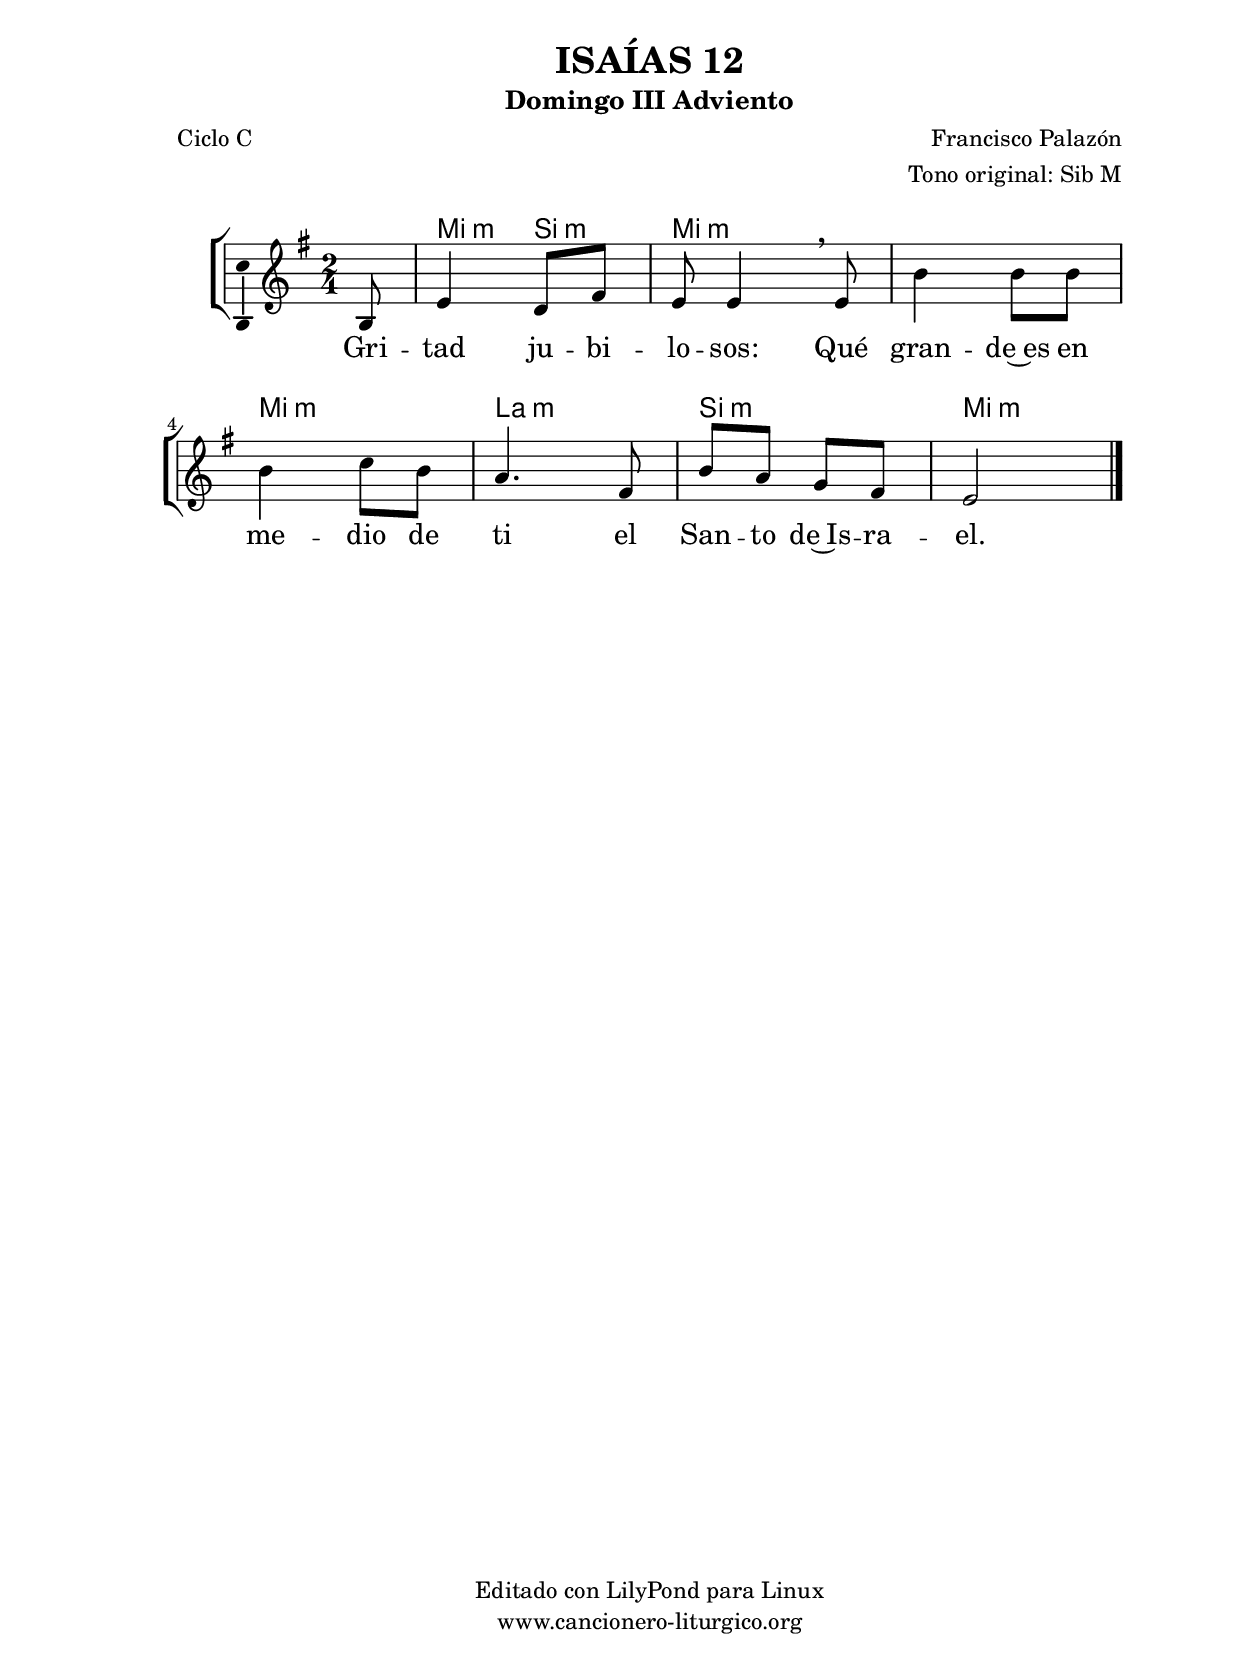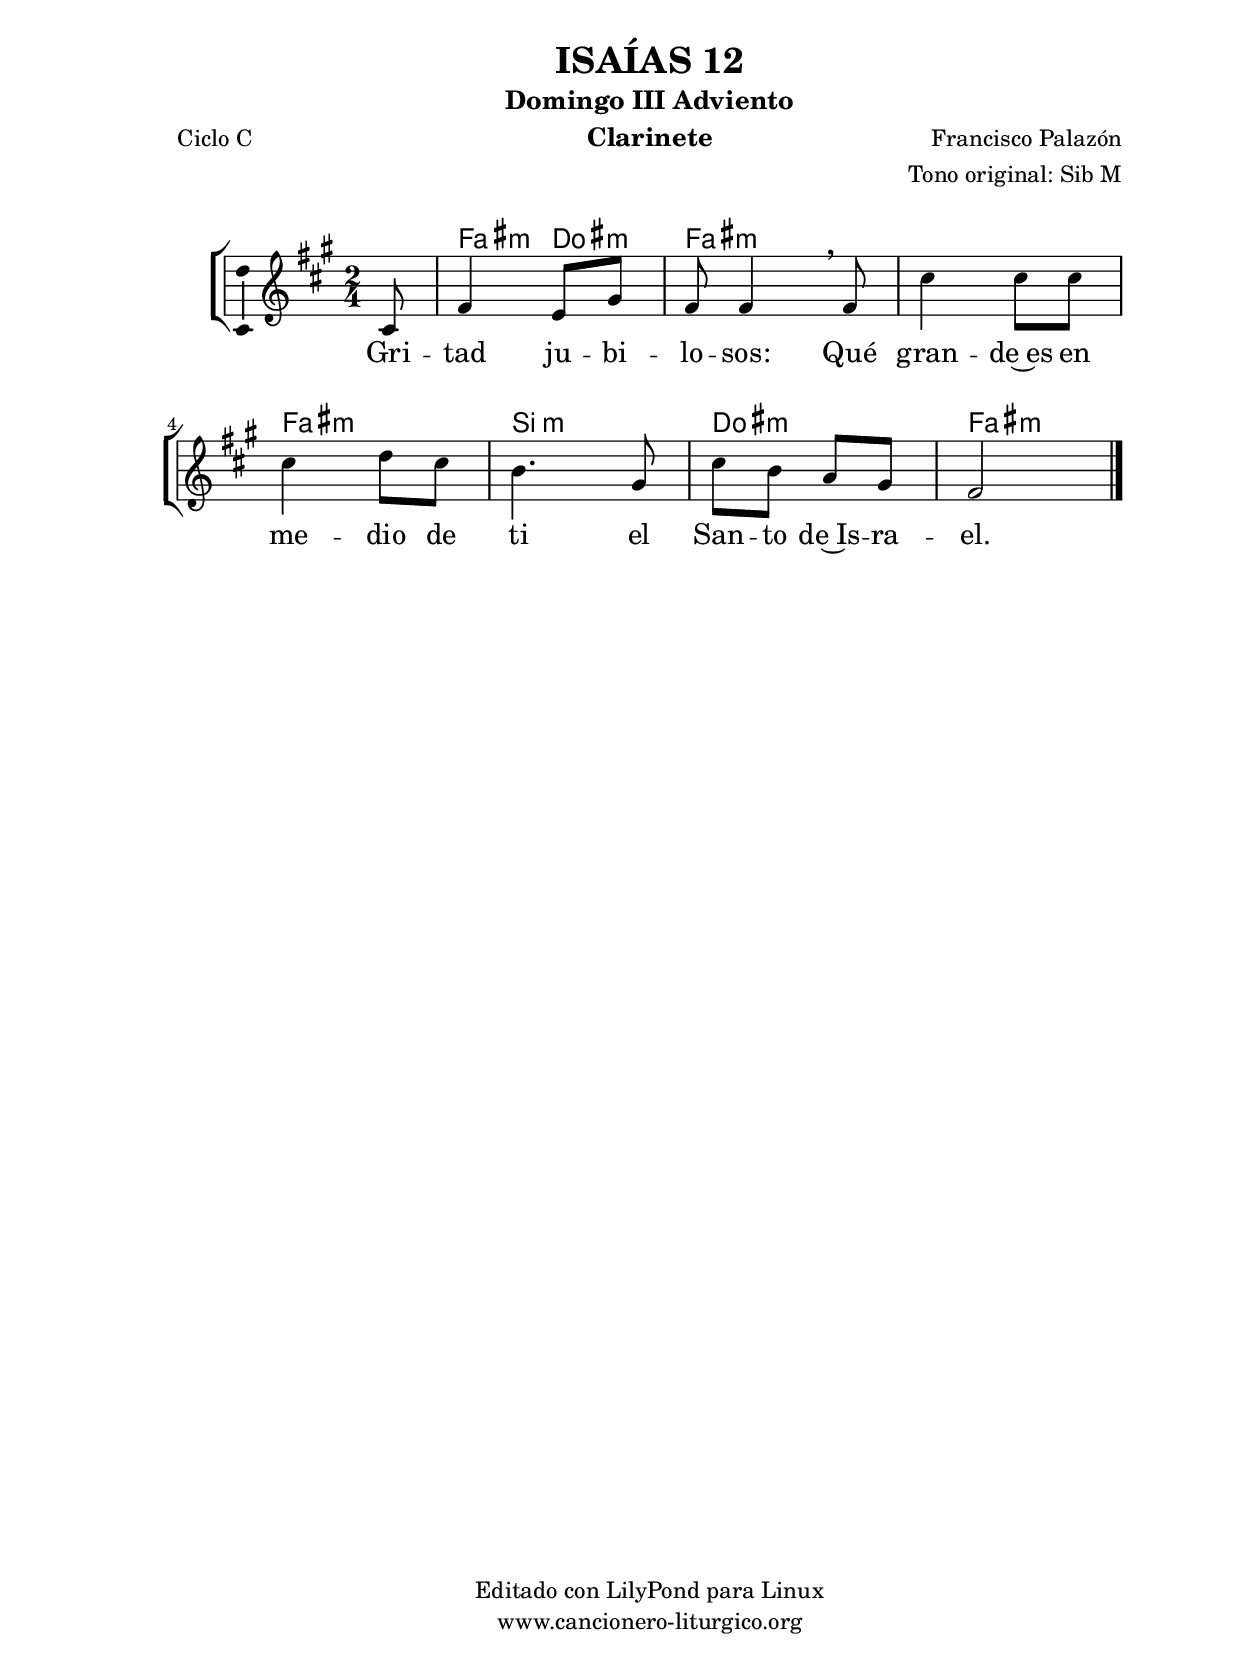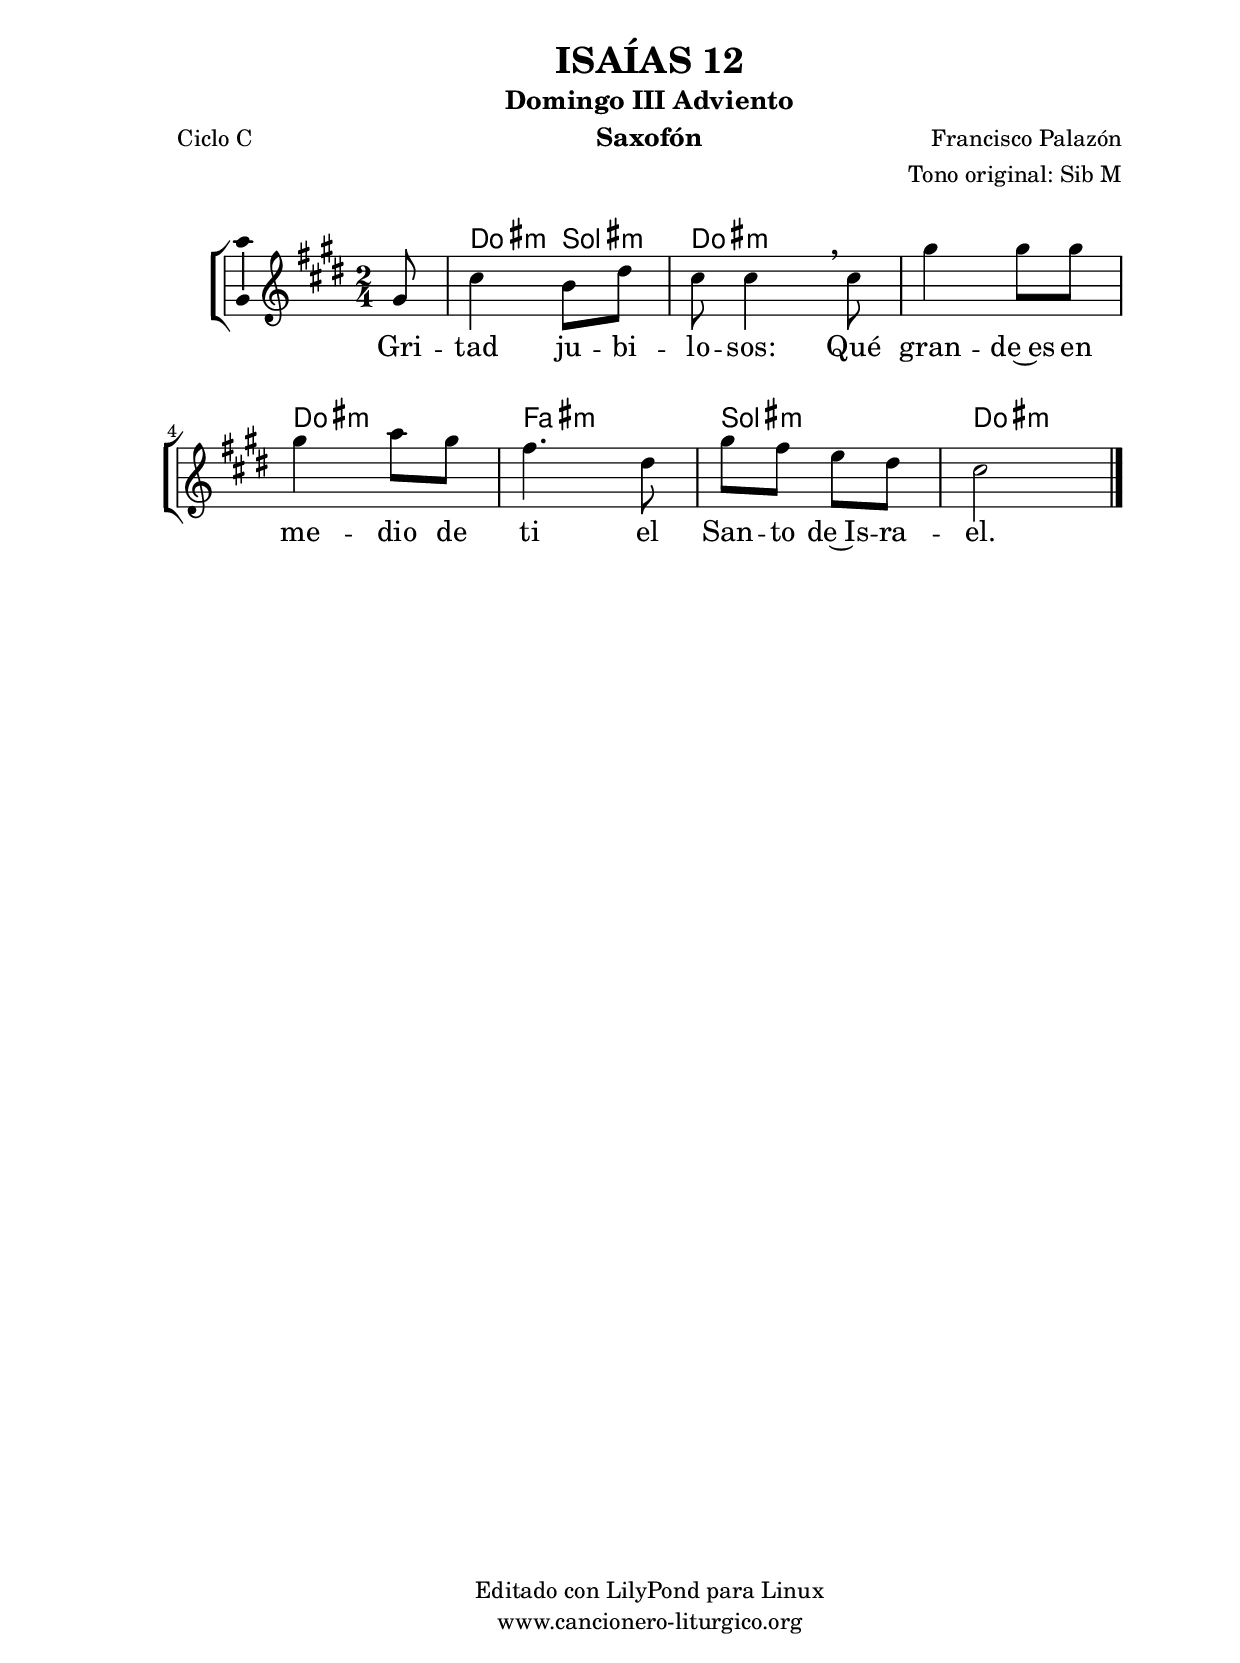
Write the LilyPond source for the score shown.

%
%para convertir .midi en .wav:
%timidity filename.midi -Ow -o finename.wav
%
%
%Para convertir de .wav a .mp3:
%lame -h -m j filename.wav
%
%
%para escuchar el midi:
%timidity nombrefichero.midi
%


%versión de lilypond para la que se ha escrito esta partitura:
\version "2.16.0"

	%Tamaño papel
	#(set-default-paper-size "a4")
	%Tamaño partitura
	#(set-global-staff-size 20)
	%No responde al pulsar sobre una nota
	#(ly:set-option 'point-and-click #f)

%parámetros del encabezamiento:
\header {
	title = "ISAÍAS 12"
	subtitle = "Domingo III Adviento"
	composer = "Francisco Palazón"
	poet = "Ciclo C"
	meter = ""
	arranger = "Tono original: Sib M"
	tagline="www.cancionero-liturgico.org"
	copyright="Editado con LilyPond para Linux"
	tiempo = "Adviento"
	usos = "Salmo"
	letra = "Gritad jubilosos: Qué grande es en medio de ti el Santo de Israel."
	}

%parámetros asociados al papel:
\paper  {
	oddHeaderMarkup = \markup {\fill-line { \on-the-fly #not-first-page \fromproperty #'header:title \on-the-fly #not-first-page \fromproperty #'header:composer }}
	evenHeaderMarkup = \markup {\fill-line { \fromproperty #'header:composer \fromproperty #'header:title }}
	#(set-paper-size "a4")
	print-page-number = ##f
	first-page-number = 1
	print-first-page-number = ##f
%	head-separation = 3.0 \cm
	top-margin = 2.0 \cm
	bottom-margin = 0.5\cm
%%%	bottom-margin = -1.0\cm
	left-margin = 3.0 \cm
	line-width = 16.0 \cm 
	indent = 8\mm
	interscoreline = 2.\mm
	between-system-space = 15\mm
%	para que las partituras no llenen la hoja:
	ragged-bottom = ##t
%	idem para la última hoja:
	ragged-last-bottom = ##f
%	para que las partituras llenen el ancho del papel:
	ragged-last = ##f
	after-title-space = 2.5 \cm
%page-count=1
%system-count=8

	%Flexible Vertical Spacing
%	markup-markup-spacing =
%	#'((basic-distance . 15) (minimum-distance . 15) (padding . 3))
	markup-system-spacing =
	#'((basic-distance . 15) (minimum-distance . 15) (padding . 3))
	system-system-spacing =
	#'((basic-distance . 15) (minimum-distance . 15) (padding . 3))
	score-system-spacing =
	#'((basic-distance . 15) (minimum-distance . 15) (padding . 5))
%	top-system-spacing = % header
%	#'((basic-distance . 8) (minimum-distance . 0) (padding . 3))
%	top-markup-spacing =
%	#'((basic-distance . 20) (minimum-distance . 20) (padding . 3))
	last-bottom-spacing = % footer
	#'((basic-distance . 5) (minimum-distance . 5) (padding . 3))
%	score-markup-spacing =
%	#'((basic-distance . 16) (minimum-distance . 13) (padding . 3))

	}


%parámetros que afectan a toda la partitura:
global =  {
	%clave de sol (G):
	\clef G
	%armadura:
	\transpose g e
	\key g \minor
	\tempo 4=90
	\set Score.tempoHideNote = ##t
	}


acordes = {
	\italianChords
	\chordmode {
	\transpose g e
{
s8
g4:m d:m g2:m g:m g:m c:m d:m g:m
	}
	}
}


melodia = 
	\transpose g e
{
	\relative c'{
	\time 2/4

\partial8
d8
g4 f8 a
g8 g4 \breathe g8
d'4 d8 d
d4 ees8 d
c4. a8
d8 c bes a
g2

	\bar "|."
	}
	}


texto = \lyricmode {
Gri -- tad ju -- bi -- lo -- sos:
Qué gran -- de~es en me -- dio de ti el San -- to de~Is -- ra -- el.
	}


acordesStaff = \context ChordNames = acordesStaff <<
	\set chordChanges = ##t
	\acordes
	>>


vozStaff = \context Voice = vozStaff
\with {\consists "Ambitus_engraver"}
<<
%	\set Staff.instrumentName = ""
%	\set Staff.shortInstrumentName = ""
%	\set Staff.midiInstrument = #"clarinet"
%	\set Staff.midiInstrument = #"cello"
%	\set Staff.midiInstrument = #"flute"
	\set Staff.midiInstrument = #"electric guitar (jazz)"
%	\set Staff.midiInstrument = #"english horn"
%	\set Staff.midiInstrument = #"violin"
%	\set Staff.midiInstrument = #"glockenspiel"
	\set Staff.midiMinimumVolume = #0.7
	\set Staff.midiMaximumVolume = #0.9
	\global
	\melodia
	>>


textoStaff = \context Lyrics = textoStaff <<
	\lyricsto vozStaff \texto
	>>

\book {
	\score {
		\context ChoirStaff {
			\override StaffGroup.SystemStartBracket #'collapse-height = #1
			\override Score.SystemStartBar #'collapse-height = #1
			<<
			\acordesStaff
			\vozStaff
			\textoStaff
			>>
			}
		\layout {
	    		\context {
				\Lyrics
				\override LyricText #'font-size = #2
				}
	   		 \context {
				\Score
				%fontSize = #3
				\override StaffSymbol #'staff-space = #(magstep +3)
				%\override Beam #'thickness = #0.55
				%\override SpacingSpanner #'spacing-increment = #1.0
				%\override Slur #'height-limit = #1.5
				}
			}
		}
	\score {
		\unfoldRepeats
		\context ChoirStaff {
			<<
			\acordesStaff
			\vozStaff
			>>
			}
		\midi {
	  		\context {
	  			\Score
				tempoWholesPerMinute = #(ly:make-moment 70 4)
				}
			}
		}
	}

%Partitura para clarinete
#(define output-suffix "C")
\book {
	\header{
		instrument = "Clarinete"
		}
	\score {
		\context ChoirStaff {
			\override StaffGroup.SystemStartBracket #'collapse-height = #1
			\override Score.SystemStartBar #'collapse-height = #1
\transpose c d
			<<
			\acordesStaff
			\vozStaff
			\textoStaff
			>>
			}
		\layout {
	    		\context {
				\Lyrics
				\override LyricText #'font-size = #2
				}
	   		 \context {
				\Score
				%fontSize = #3
				\override StaffSymbol #'staff-space = #(magstep +3)
				%\override Beam #'thickness = #0.55
				%\override SpacingSpanner #'spacing-increment = #1.0
				%\override Slur #'height-limit = #1.5
				}
			}
		}
	}

%Partitura para saxofón
#(define output-suffix "S")
\book {
	\header{
		instrument = "Saxofón"
		}
	\score {
		\context ChoirStaff {
			\override StaffGroup.SystemStartBracket #'collapse-height = #1
			\override Score.SystemStartBar #'collapse-height = #1
\transpose c a
			<<
			\acordesStaff
			\vozStaff
			\textoStaff
			>>
			}
		\layout {
	    		\context {
				\Lyrics
				\override LyricText #'font-size = #2
				}
	   		 \context {
				\Score
				%fontSize = #3
				\override StaffSymbol #'staff-space = #(magstep +3)
				%\override Beam #'thickness = #0.55
				%\override SpacingSpanner #'spacing-increment = #1.0
				%\override Slur #'height-limit = #1.5
				}
			}
		}
	}

